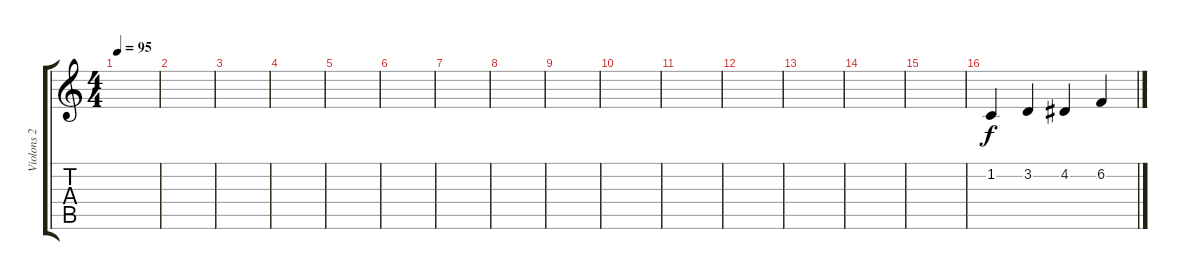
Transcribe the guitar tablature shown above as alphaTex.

\track ("Violons 2 - " "Violons 2 ") {instrument synthvoice}
\staff {score tabs}
\tuning (E4 B3 G3 D3 A2 E2) {hide}
\ts (4 4)
\tempo 95
\clef g2
\ks c
|
|
|
|
|
|
|
|
|
|
|
|
|
|
|
1.2.4 3.2.4 4.2.4 6.2.4
